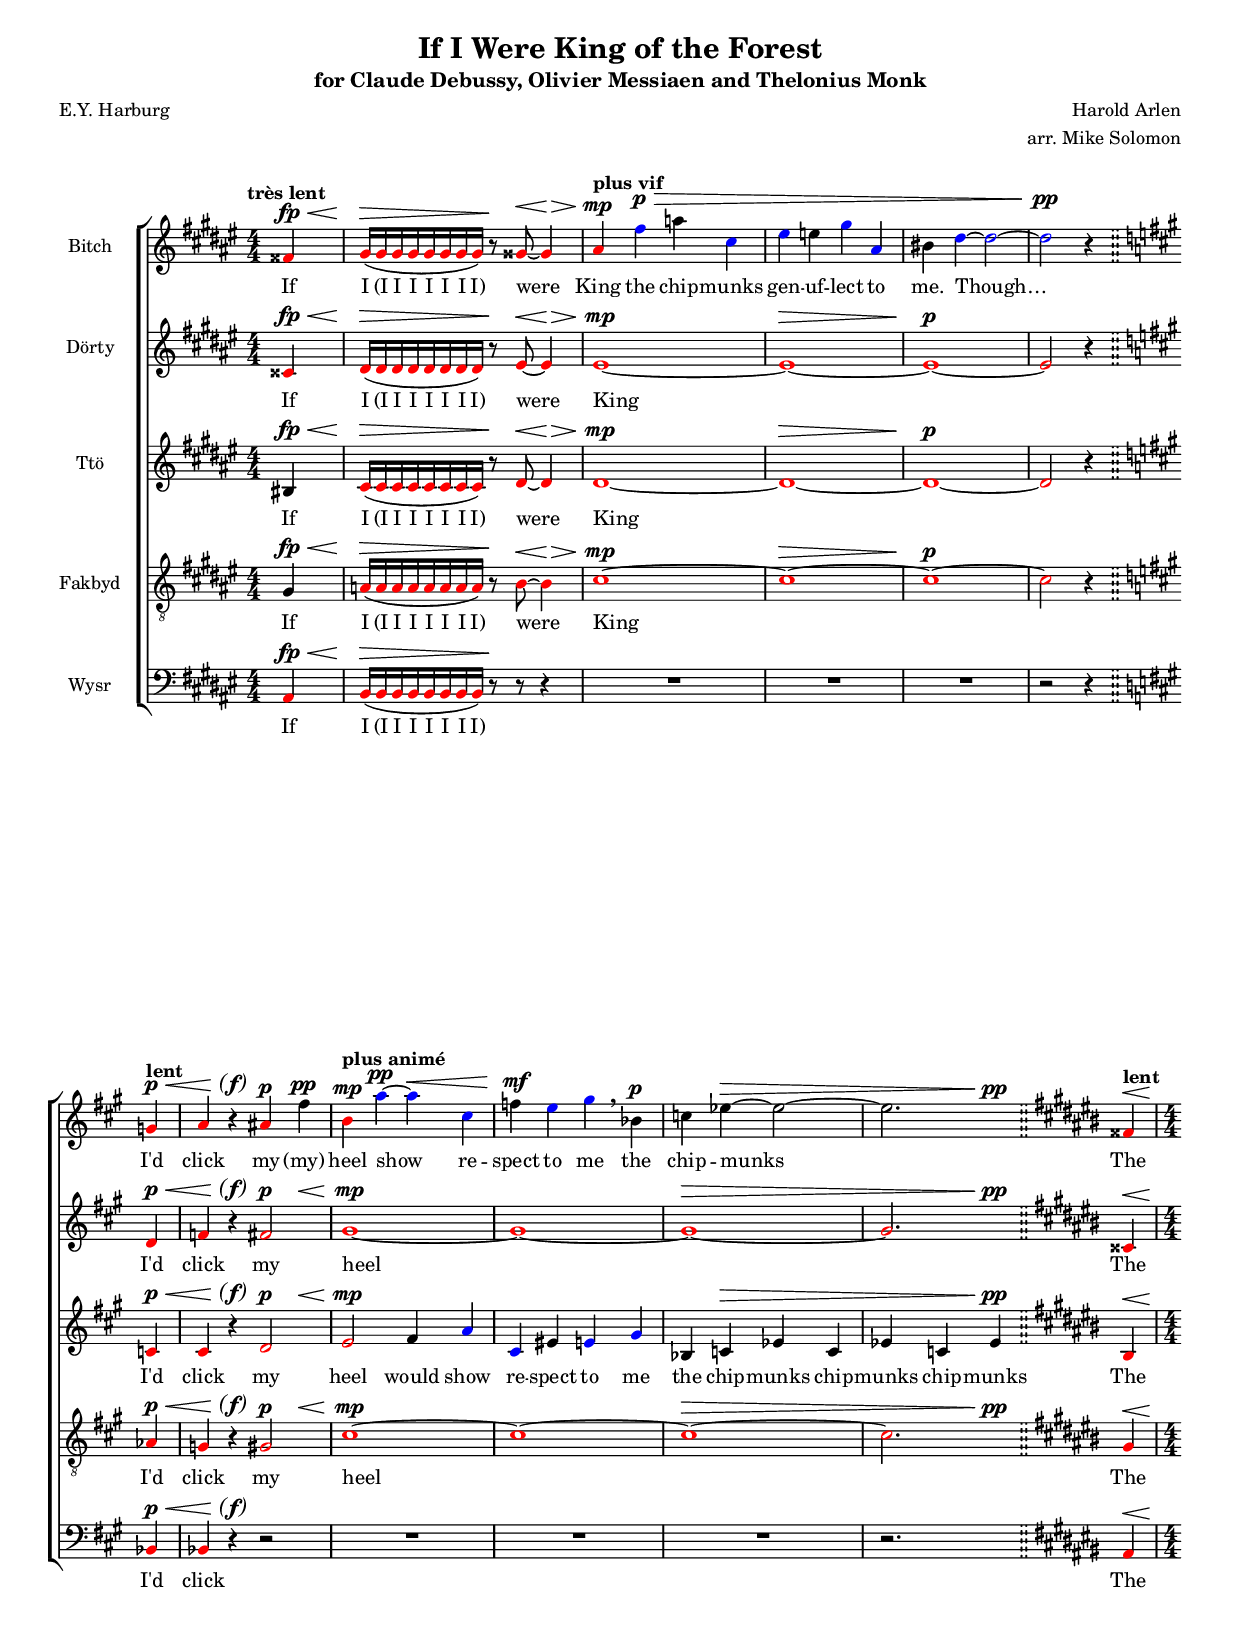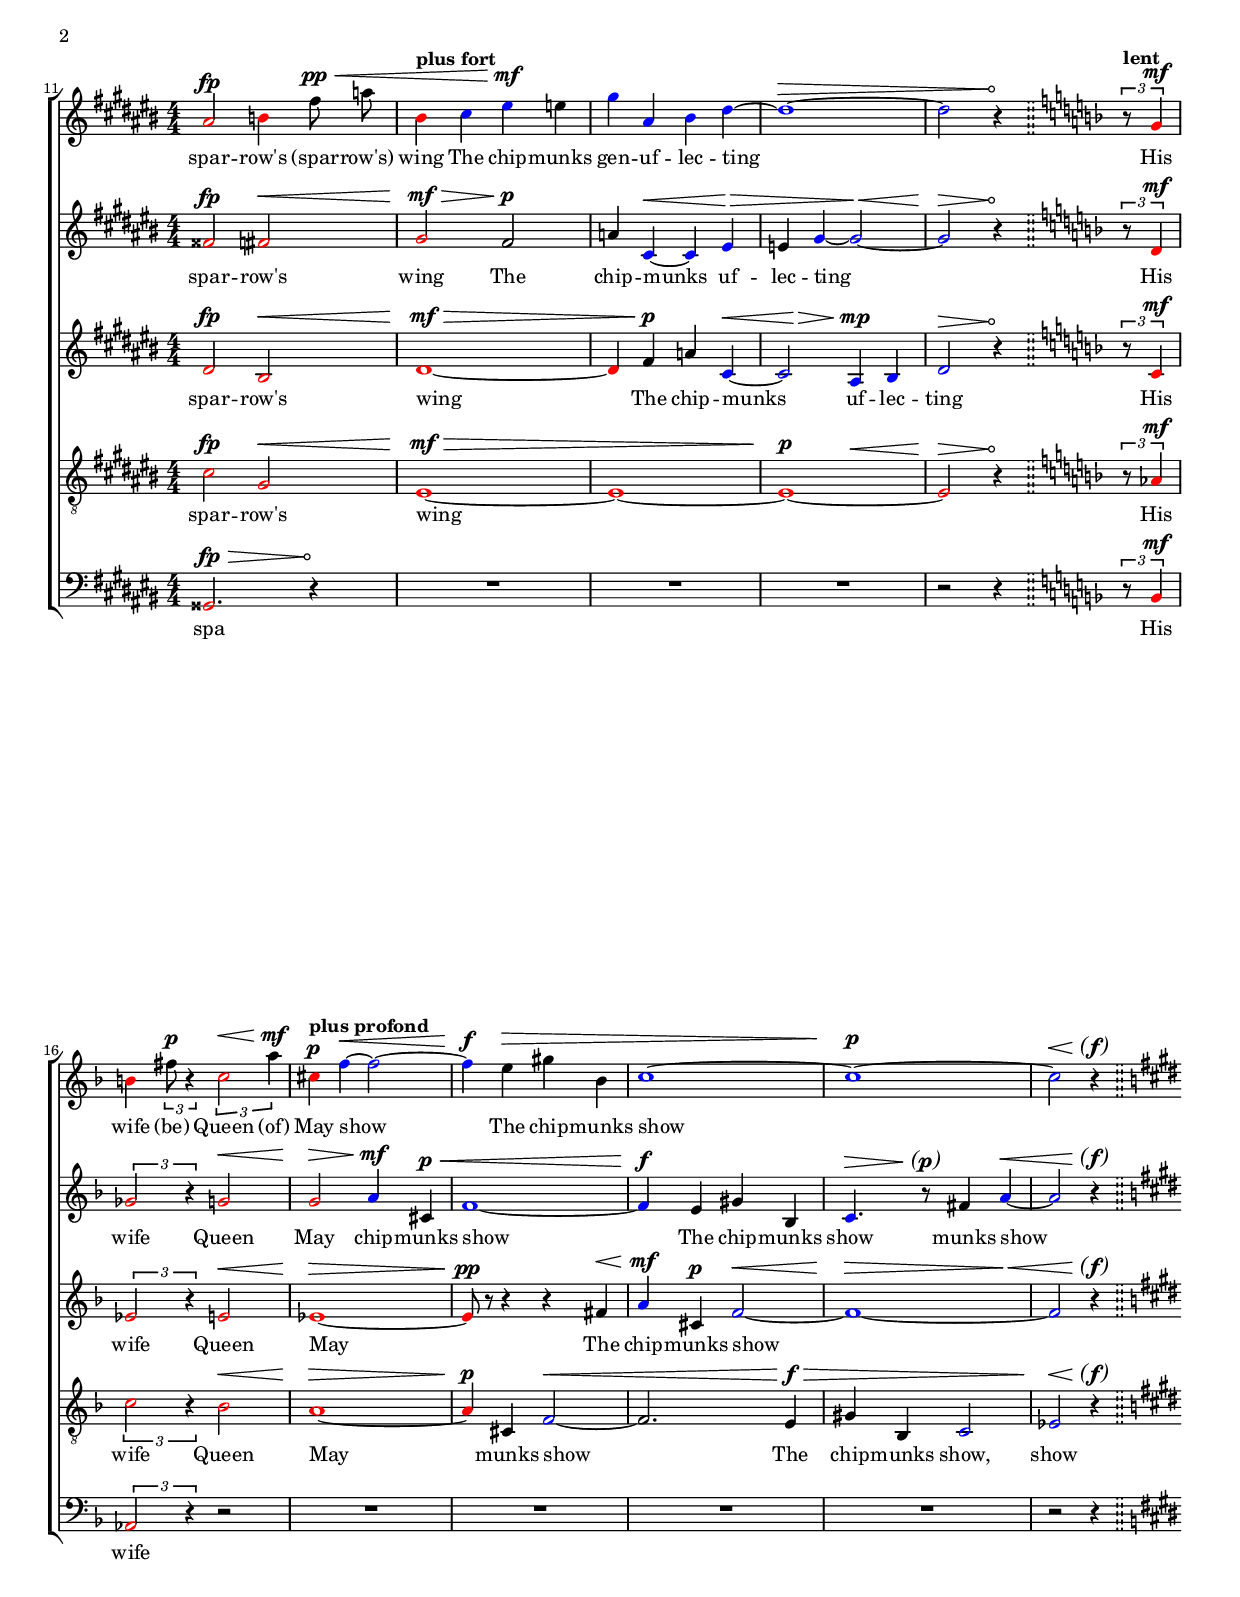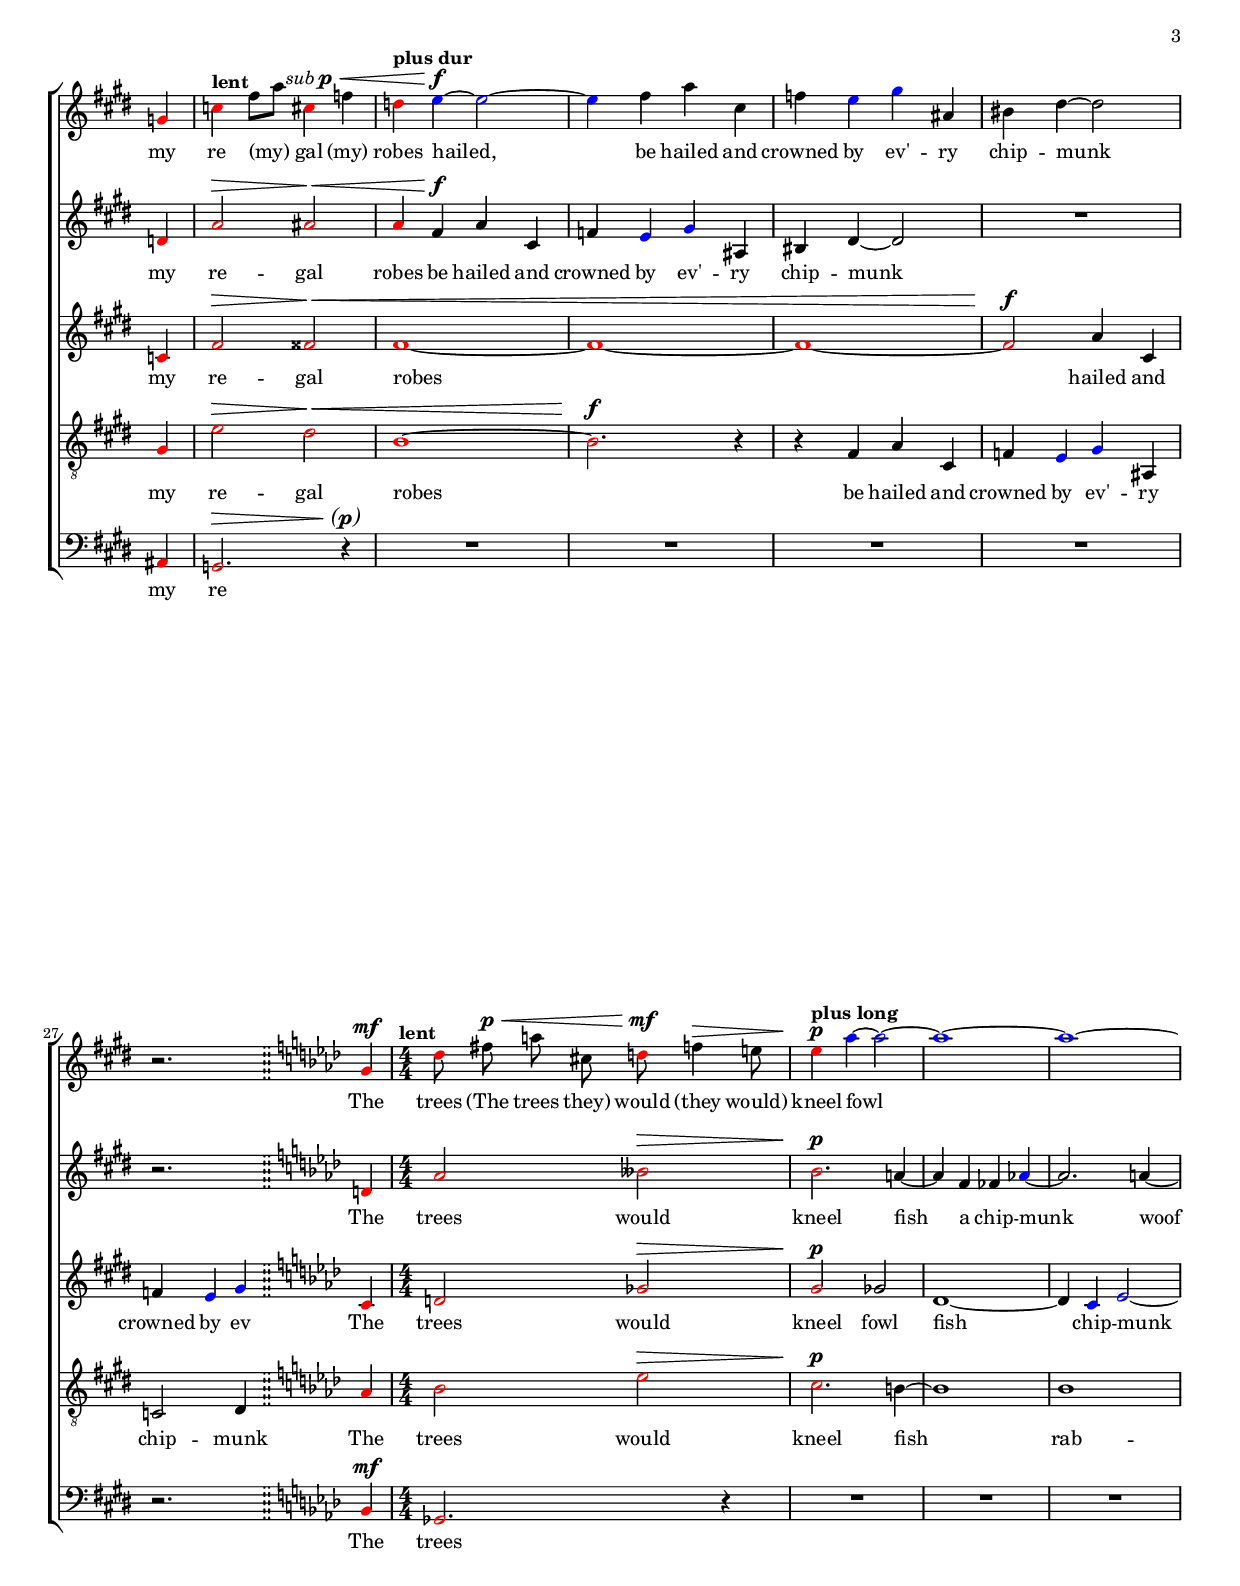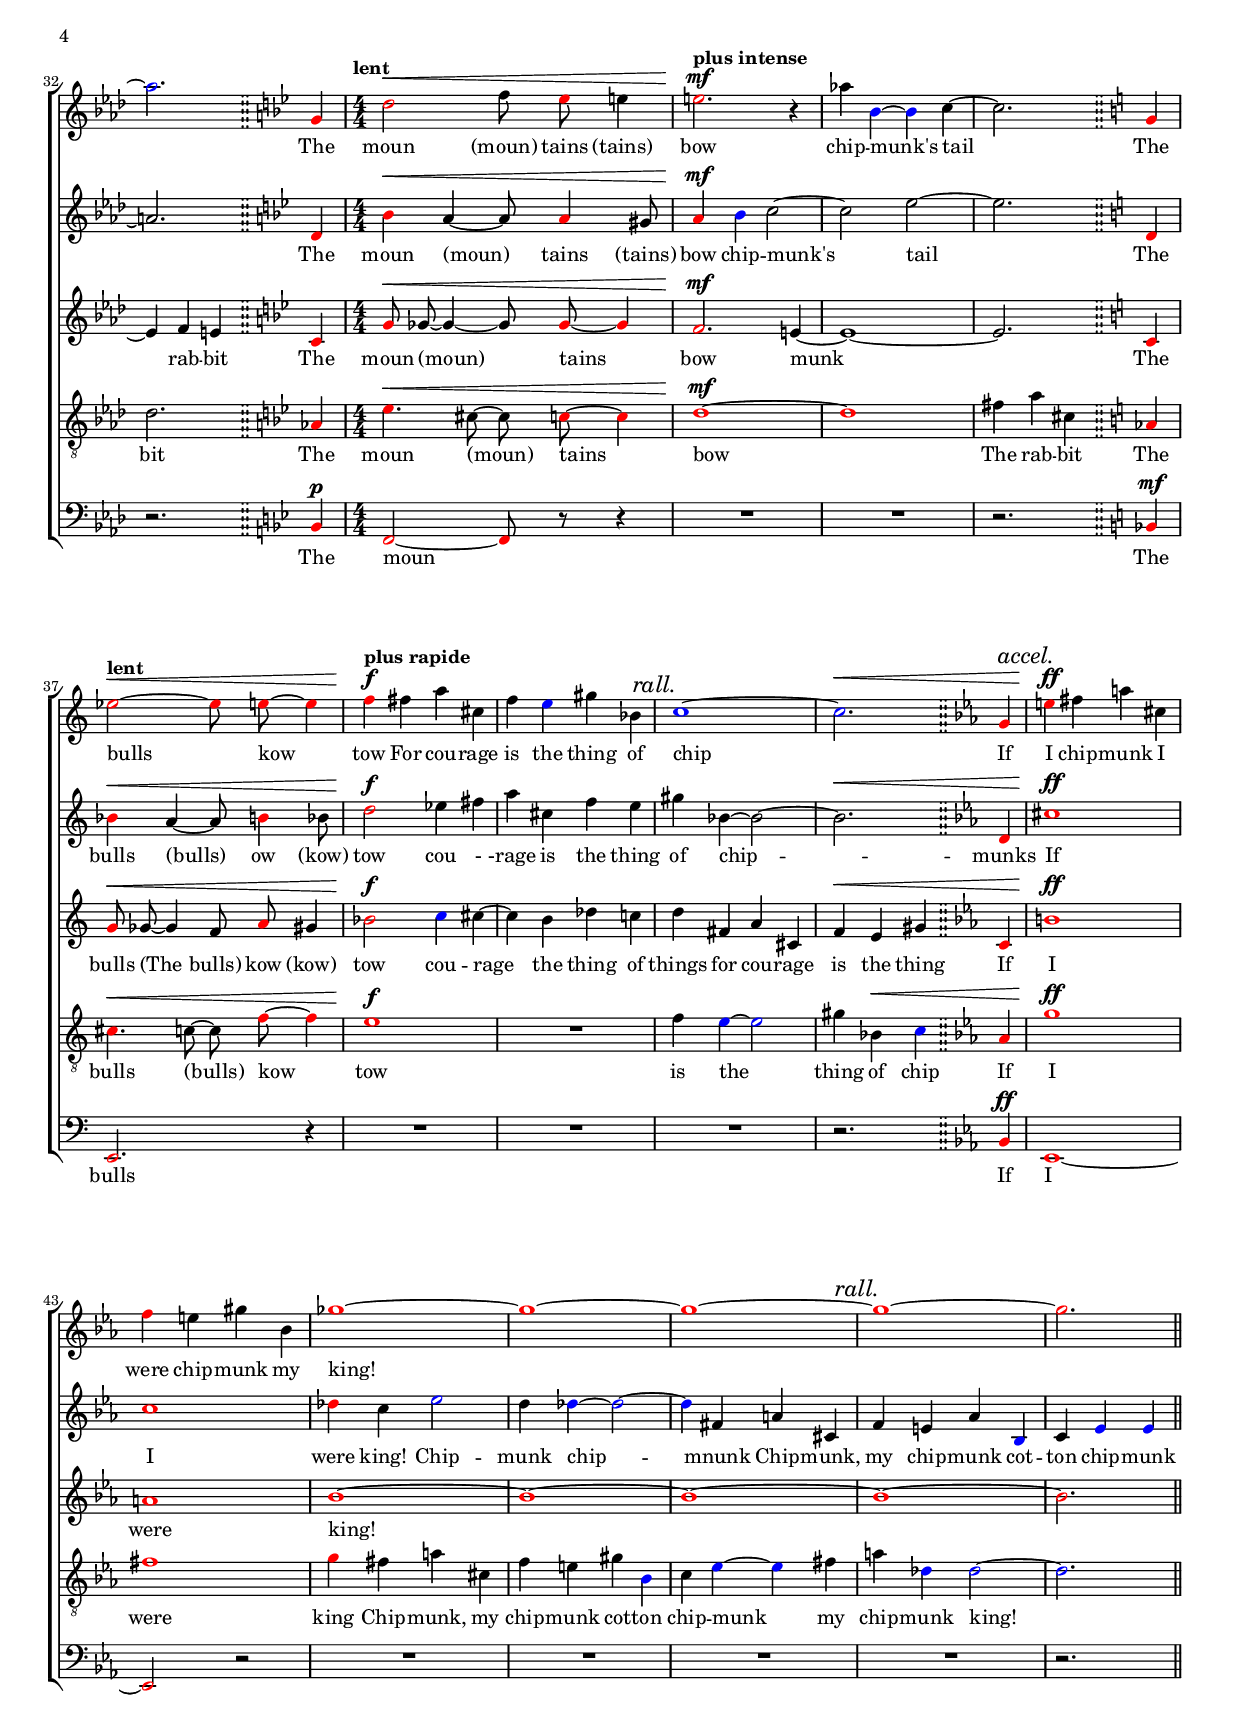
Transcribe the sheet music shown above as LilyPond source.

#(set-global-staff-size 15.87)

\version "2.17.0"
\include "defs-devel.ly"

#(ly:set-option 'point-and-click #f)

#(set-global-staff-size 15.87)
#(set-accidental-style 'modern-cautionary)

rall = \mark \markup \italic "rall."
accel = \mark \markup \italic "accel."
moltorall = \mark \markup \italic "molto rall."


%indy = #(make-music 'LaissezVibrerEvent)
indy = #(make-articulation "downbow")

\header {
  title = "If I Were King of the Forest"
  subtitle = "for Claude Debussy, Olivier Messiaen and Thelonius Monk"
  composer = "Harold Arlen"
  poet = "E.Y. Harburg"
  arranger = "arr. Mike Solomon"
}

hairlenSmall = {
  \hairlen #4
}

hairlenMed = {
  \hairlen #8
}

prefatoryMatter = {
  \autoBeamOff
}

\defineBarLine "!!" #'("!!" "" "")

mblue = { \bblue }
Mred = { \Red }
mred = { \rred }

marksKOTF = {
  \partial 4
  \tempo "très lent"
  \mtp #28
  s4 |
  \mtp #13 s4 \mtp #7 s \mtp #24 s \mtp #27 s |
  \tempo "plus vif"
  \mtp #40 s4 \mtp #47 s4 \mtp #48 s2 |
  s1 |
  s1 |
  s2. \bar "!!"
    \mtp #44
    \tempo "lent"
    s4 |
  s1 |
  \tempo "plus animé"
  \mtp #67 s4 \mtp #69 s \mtp #74 s \mtp #70 s |
  \mtp #68
  s1*2 |
  \mtp #68 s4 \mtp #65 s4 \mtp #63 s4  \bar "!!" \tempo "lent" \mtp #44 s4 |
  \time 4/4
  s2. \mtp #39 s4 |
  \tempo "plus fort"
  \unfoldChange #60 #80 #8 |
  s1*2 |
  s2. \bar "!!" \tempo "lent" \mtp #38 s4 |
  \mtp #51 s4 \mtp #47 s4 \mtp #47 s4 \mtp #41 s4 
  \tempo "plus profond"
  \mtp #71 s4 \mtp #78 s4 \mtp #82 s4 \mtp #93 s4 |
  s1*3 |
  s2. \bar "!!" s4 |
  \tempo "lent"
  \mtp #44 s4 \mtp #42 s \mtp #40 s \mtp #39 s |
  \tempo "plus dur"
  \mtp #69 s4 \mtp #73 s \mtp #77 s \mtp #80 s |
  s1*3 |
  \mtp #80 s4 \mtp #77 s \mtp #72 s \bar "!!" \mtp #68 s4 |
  \tempo "lent"
  \time 4/4
  \mtp #40 s4 \mtp #40 s \mtp #39 s \mtp #39 s |
  \tempo "plus long"
  \mtp #69 s4 \mtp #72 s \mtp #80 s \mtp #88 s |
  \mtp #93
  s1*2 |
  s2. \bar "!!" s4 |
  \time 4/4
  \tempo "lent"
  \mtp #49 s4 \mtp #51 s4 \mtp #50 s4 \mtp #47 s4
  \tempo "plus intense"
  \unfoldChange #80 #92 #8 |
  s1 |
  s2 \mtp #88 s4 \bar "!!" \mtp #80 s4 |
  \tempo "lent"
  \mtp #50 s4 \mtp #52 s \mtp #52 s \mtp #51 s
  \tempo "plus rapide"
  \unfoldChange #84 #100 #8 |
  s1 |
  \rall
  << { s1 s2. \bar "!!" s4 } { \unfoldChange #100 #80 #16 } >> |
  \accel
  \unfoldChange #80 #90 #16 |
  s1*3 |
  \rall
  \unfoldChange #90 #60 #14 \bar "||"
}

% not cot -- ton not chinz I'd com -- mand each
% the chip -- munks gen -- u -- flect to me. Though...

sopranoKOTF = \relative c' {
  \key fis \major
  \Mred \hairlenMed fisis4^\fp^\< |
  \set melismaBusyProperties = #'()
  gis16^\> [ ( gis gis gis gis gis gis gis ) ] r8\! << { \unset melismaBusyProperties gisis8 ~ gisis4 |
  ais4 \Black \mblue fis' a \mblue cis, |
  \mblue eis e \mblue gis \mblue ais, |
  bis \mblue dis ~ \mblue dis2 ~ \mblue dis2 r4 } { \hairlenSmall s8.^\< \hairlenSmall s8.^\> s4^\mp s2.^\p^\> s1 s1 s2^\pp } >>
  \key a \major
  \Mred g,4^\p^\< |
  a4 r\parend^\f ais4^\p \Black fis'^\pp |
  \mred b,4^\mp \mblue a'^\pp^ ~ \mblue a^\< \mblue cis, |
  f^\mf \mblue e \mblue gis \breathe bes,^\p |
  c ees4^\> ~ ees2 ~ |
  << { ees2. } { s2 s4^\pp } >> \key cis \major \Red fisis,4^\< |
  ais2^\fp b4 \Black fis'8^\pp^\< a |
  \mred bis,4 \mblue cis \mblue eis^\mf e |
  \mblue gis \mblue ais, \mblue bis \mblue dis ~ |
  \hairtip \mblue dis1^\> ~ |
  \mblue dis2 r4\! \key f \major \times 2/3 { r8 \mred g,4^\mf } |
  \mred b4 \times 2/3 { fis'8^\p r4 } \times 2/3 { \mred c2^\< a'4^\mf } |
  \mred cis,4^\p \mblue f^\< ~ \mblue f2 ~ |
  \mblue f4^\f e4^\> gis bes, |
  \mblue c1 ~ |
  \mblue c1^\p ~ |
  \mblue c2^\< r4\parend^\f \key e \major \mred g4 |
  \mred c4 fis8 [ a ] \mred cis,4^\subPd^\< f |
  \mred d4 \mblue e^\f ~ \mblue e2 ~ |
  \mblue e4 fis a cis, |
  f \mblue e \mblue gis ais, |
  bis4 dis ~ dis2 |
  r2. \key aes \major \mred g,4^\mf |
  \mred des'8 fis8^\p^\< a cis, \mred d^\mf f4^\> e8 |
  \mred ees4^\p \mblue aes ~ \mblue aes2 ~ |
  \mblue aes1 ~ |
  \mblue aes1 ~ |
  \mblue aes2. \key bes \major \mred g,4 |
  \mred d'2^\< f8 \mred ees e4 |
  \mred e2.^\mf r4 |
  aes4 \mblue bes, ~ \mblue bes c ~ |
  c2. \key c \major \mred g4 |
  \mred ees'2^\< ~ \mred ees8 \mred e ~ \mred e4 |
  \mred f4^\f fis a cis, |
  f \mblue e gis bes, |
  \mblue c1 ~ |
  \mblue c2.^\< \key ees \major \mred g4 |
  \mred e'^\ff fis a cis, |
  \mred f e gis bes, |
  \Mred ges'1 ~ |
  ges ~ |
  ges ~ |
  ges ~ |
  ges2.
}

sopranoKOTFWords = \lyricmode {
  If I (I I I I I I I) were King
  the chip -- munks gen -- uf -- lect to me. Though…
  I'd click my (my) heel
  show re -- spect to me the chip -- munks
  The spar -- row's
  (spar -- row's) wing
  The chip -- munks gen -- uf -- lec -- ting
  His wife (be) Queen (of) May
  show
  The chip -- munks show
  my re (my) gal (my) robes
  hailed,
  be hailed and crowned by ev' -- ry chip -- munk
  The trees (The trees they) would (they would)
  kneel fowl
  The moun (moun) tains (tains)
  bow
  chip -- munk's tail
  The bulls kow tow
  For cou -- rage is the thing of chip
  If I chip -- munk I were chip -- munk my
  king!
}

mezzoKOTF = \relative c' {
  \key fis \major
  \Mred \hairlenMed cisis4^\fp^\< |
  \set melismaBusyProperties = #'()
  dis16^\> [ ( dis dis dis dis dis dis dis ) ] r8\! \unset melismaBusyProperties << { eis8 ~ eis4 |
  eis1 ~ |
  eis ~ |
  eis ~ |
  eis2 } { \hairlenSmall s8.^\< \hairlenSmall s8.^\> s1^\mp s1^\> s4^\p } >> r4
  \key a \major
  d4^\p^\< |
  f4 r\parend^\f << { fis2 } { s4^\p s^\< } >> |
  gis1^\mp ~ |
  gis ~ |
  gis^\> ~ |
  << { gis2. } { s2 s4^\pp } >> \key cis \major cisis,4^\< |
  fisis2^\fp fis^\< |
  gis2^\mf^\> \Black fis\p |
  a4 \mblue cis,^\< ~ \mblue cis \mblue eis^\> |
  e4 \mblue gis ~ \mblue gis2^\< ~ |
  \mblue \hairtip gis2^\> r4\! \key f \major \times 2/3 { r8 \Mred d4^\mf } |
  \times 2/3 { ges2 r4 } g2^\< |
  g2^\> \Black \mblue a4^\mf cis,^\p^\< |
  \mblue f1 ~ |
  \mblue f4^\f e gis bes, |
  \mblue c4.^\> r8\parend^\p fis4 \mblue a^\< ~ |
  \mblue a2 r4\parend^\f \key e \major \Mred d,4 |
  a'2^\> ais^\< |
  a4 \Black fis^\f a cis, |
  f \mblue e \mblue gis ais, |
  bis dis ~ dis2 |
  R1 |
  r2. \key aes \major \Mred d4 |
  aes'2 beses^\> |
  bes2.^\p \Black a4 ~ |
  a f fes \bblue aes4 ~ |
  aes2. a4 ~ |
  a2. \key bes \major \mred d,4 |
  \mred bes'4^\< a4 ~ a8 \mred a4 gis8 |
  \mred a4^\mf \mblue bes c2 ~ |
  c2 ees ~ |
  ees2. \key c \major \mred d,4 |
  \mred bes'4^\< a ~ a8 \mred b4 bes8 |
  \mred d2^\f ees4 fis |
  a cis, f e |
  gis4 bes, ~ bes2 ~ |
  bes2.^\< \key ees \major \mred d,4 |
  \mred cis'1^\ff |
  \mred c |
  \mred des4 c \mblue ees2 |
  d4 \mblue des ~ \mblue des2 ~ |
  \mblue des4 fis, a cis, |
  f e aes \mblue bes, |
  c \mblue ees \mblue ees
}

mezzoKOTFWords = \lyricmode {
  If I (I I I I I I I) were King
  I'd click my heel
  The spar -- row's wing
  The chip -- munks uf -- lec -- ting
  His wife Queen May
  chip -- munks show
  The chip -- munks show
  munks show
  my re -- gal robes
  be hailed and crowned by ev' -- ry chip -- munk
  The trees would kneel
  fish a chip -- munk woof
  The moun (moun) tains (tains) bow
  chip -- munk's tail
  The bulls (bulls) ow (kow)
  tow cou - -rage is the thing of chip -- munks
  If I were king!
  Chip -- munk
  chip -- mnunk
  Chip -- munk, my chip -- munk cot -- ton chip -- munk king
}

altoKOTF = \relative c' {
  \key fis \major
  \hairlenMed bis4^\fp^\< |
  \set melismaBusyProperties = #'()
  \Mred cis16^\> [ ( cis cis cis cis cis cis cis ) ] r8\! << { \unset melismaBusyProperties dis8 ~ dis4 |
  dis1 ~ |
  dis ~ |
  dis ~ |
  dis2 } { \hairlenSmall s8.^\< \hairlenSmall s8.^\> s1^\mp s1^\> s4^\p } >> r4 \key a \major
  c4^\p^\< |
  cis4 r\parend^\f << { d2 } { s4^\p s4^\< } >> |
  e2^\mp \Black fis4 \mblue a |
  \mblue cis, eis \mblue e \mblue gis |
  bes, c^\> ees c |
  ees c ees^\pp \key cis \major \Mred bis4^\< |
  dis2^\fp bis^\<
  dis1^\mf^\> ~ |
  dis4 \Black fis^\p a \mblue cis,^\< ~  |
  << { \mblue cis2 } { s8 s4^\> } >> \mblue ais4^\mp \mblue bis | 
  \mblue \hairtip dis2^\> r4\! \Mred \key f \major \times 2/3 { r8 c4^\mf } |
  \times 2/3 { ees2 r4 } e2^\< |
  ees1^\> ~ |
  ees8^\pp r \Black r4 r fis^\< |
  \mblue a4^\mf cis,^\p \mblue f2^\< ~ |
  << { \mblue f1^\> ~ | } { s2. s4^\< } >>
  \mblue f2 r4\parend^\f \key e \major \Mred c4 |
  fis2^\> fisis^\< |
  fis1 ~ |
  fis1 ~ |
  fis1 ~ |
  fis2^\f \Black a4 cis, |
  f \mblue e \mblue gis \key aes \major \Mred c,4 |
  d2 ges^\> |
  g2^\p \Black ges |
  des1 ~ |
  des4 \mblue c \mblue ees2 ~ |
  ees4 f e \key bes \major \mred c4 |
  \mred g'8^\< ges ~ ges4 ~ ges8 \mred ges ~ \mred ges4 |
  \mred f2.^\mf e4 ~ |
  e1 ~ |
  e2. \key c \major \mred c4 |
  \mred g'8^\< ges ~ ges4 f8 \mred a gis4 |
  \mred bes2^\f \mblue c4 cis ~ |
  cis b des c |
  d4 fis, a cis, |
  f^\< e gis \key ees \major \mred \mred c, |
  \mred b'1^\ff |
  \mred a |
  \mred bes ~ |
  \mred bes ~ |
  \mred bes ~ |
  \mred bes ~ |
  \mred bes2.
}

altoKOTFWords = \lyricmode {
  If I (I I I I I I I) were King
  I'd click my heel
  would show re -- spect to me the \repeat unfold 3 { chip -- munks }
  The spar -- row's wing
  The chip -- munks uf -- lec -- ting
  His wife Queen May
  The chip -- munks show
  my re -- gal robes
  hailed and crowned by ev
  The trees would kneel fowl
  fish chip -- munk rab -- bit
  The moun (moun) tains
  bow munk
  The bulls (The bulls) kow (kow)
  tow cou -- rage
  the thing of things for cou -- rage is the thing
  If I were king!
}

tenorKOTF = \relative c' {
  \clef "treble_8"
  \key fis \major
  \hairlenMed gis4^\fp^\< |
  \set melismaBusyProperties = #'()
  \Mred a16^\> [ ( a a a a a a a ) ] r8\! << { \unset melismaBusyProperties b8 ~ b4 |
  cis1 ~ |
  cis ~ |
  cis ~ |
  cis2 } { \hairlenSmall s8.^\< \hairlenSmall s8.^\> s1^\mp s1^\> s4^\p } >>  r4
  \key a \major
  aes4^\p^\< |
  g4 r\parend^\f << { gis2  } { s4^\p s4^\< } >> |
  cis1^\mp ~ |
  cis ~ |
  cis^\> ~ |
  << { cis2. } { s2 s4^\pp } >> \key cis \major gis4^\< |
  cis2^\fp gis^\< |
  eis1^\mf^\> ~ |
  eis ~ |
  << { eis^\p ~ | } { s2 s^\< } >>
  \hairtip eis2^\> r4\! \key f \major \times 2/3 { r8 aes4^\mf } |
  \times 2/3 { c2 r4 } bes2^\< |
  a1^\> ~ |
  a4^\p \Black cis, \mblue f2^\< ~ |
  f2. e4^\f^\> |
  gis bes, \mblue c2 |
  \mblue ees2^\< r4\parend^\f \key e \major \Mred gis |
  e'2^\> dis^\< |
  b1 ~ |
  b2.^\f r4 | 
  r \Black fis a cis, |
  f \mblue e \mblue gis ais, |
  c2 dis4 \key aes \major \Mred aes' |
  bes2 ees^\> |
  c2.^\p \Black b4 ~ |
  b1 |
  bes1 |
  des2. \key bes \major \mred aes4 |
  \mred ees'4.^\< cis8 ~ cis \mred c ~ \mred c4 |
  \mred d1^\mf ~ |
  \mred d1 |
  fis4 a cis, \key c \major \mred aes4 |
  \mred cis4.^\< c8 ~ c8 \mred f ~ \mred f4 |
  \mred e1^\f |
  R1 |
  f4 \mblue e ~ \mblue e2 |
  gis4 bes,^\< \mblue c \key ees \major \mred aes |
  \mred g'1^\ff |
  \mred fis |
  \mred g4 fis a cis, |
  f e gis \mblue bes, |
  c \mblue ees ~ \mblue ees fis4 |
  a \mblue des, \mblue des2 ~ |
  \mblue des2.
}

tenorKOTFWords = \lyricmode {
  If I (I I I I I I I) were King
  I'd click my heel
  The spar -- row's wing
  His wife Queen
  May
  munks show
  The chip -- munks show, show
  my re -- gal robes
  be hailed and crowned by ev' -- ry chip -- munk
  The trees would
  kneel fish rab -- bit
  The moun (moun) tains
  bow
  The rab -- bit
  The bulls (bulls) kow tow
  is the
  thing of chip
  If I were king
  Chip -- munk, my chip -- munk cot -- ton chip -- munk
  my chip -- munk king! 
}

bassKOTF = \relative c {
  \clef "bass"
  \key fis \major
  \hairlenMed \Mred ais4^\fp^\< |
  \set melismaBusyProperties = #'()
  b16^\> [ ( b b b b b b b ) ] r8\! \unset melismaBusyProperties r8 r4 |
  R1 |
  R1 |
  R1 |
  r2 r4
  \key a \major
  bes4^\p^\< |
  bes4 r\parend^\f r2 |
  R1 |
  R1 |
  R1 |
  r2. \key cis \major ais4^\< |
  \hairtip gisis2.^\fp^\> r4\! |
  R1 |
  R1 |
  R1 |
  r2 r4 \key f \major \times 2/3 { r8 bes4^\mf } |
  \times 2/3 { aes2 r4 } r2 |
  R1 |
  R1 |
  R1 |
  R1 |
  r2 r4 \key e \major ais4 |
  g2.^\> r4\parend^\p |
  R1 |
  R1 |
  R1 |
  R1 |
  r2. \key aes \major bes4^\mf |
  ges2. r4 |
  R1 |
  R1 |
  R1 |
  r2. \key bes \major bes4^\p |
  f2 ~ f8 r r4 |
  R1 |
  R1 |
  r2. \key c \major bes4^\mf |
  e,2. r4 |
  R1 |
  R1 |
  R1 |
  r2. \key ees \major bes'4^\ff |
  ees,1 ~ |
  ees2 r |
  R1 |
  R1 |
  R1 |
  R1 |
  r2.
}

bassKOTFWords = \lyricmode {
  If I (I I I I I I I)
  I'd click
  The spa
  His wife
  my re
  The trees
  The moun
  The bulls
  If I
}


\score {
  \new ChoirStaff <<
    \new Staff \with { midiInstrument = #"vibraphone" instrumentName = \bitchName } <<
      \new Voice = "soprano" { << { \numericTimeSignature
	\prefatoryMatter
        \sopranoKOTF
      } {
        \marksKOTF
      } >> }
      \new Lyrics \lyricsto "soprano" {
        \sopranoKOTFWords
      }
    >>
    \new Staff \with { midiInstrument = #"vibraphone" instrumentName = \dortyName } <<
      \new Voice = "mezzo" { \numericTimeSignature
	\prefatoryMatter
        \mezzoKOTF
      }
      \new Lyrics \lyricsto "mezzo" {
        \mezzoKOTFWords
      }
    >>
    \new Staff \with { midiInstrument = #"vibraphone" instrumentName = \ttoName } <<
      \new Voice = "alto" { \numericTimeSignature
	\prefatoryMatter
        \altoKOTF
      }
      \new Lyrics \lyricsto "alto" {
        \altoKOTFWords
      }
    >>
    \new Staff \with { midiInstrument = #"vibraphone" instrumentName = \fakbydName } <<
      \new Voice = "tenor" { \numericTimeSignature
	\prefatoryMatter
        \tenorKOTF
      }
      \new Lyrics \lyricsto "tenor" {
        \tenorKOTFWords
      }
    >>
    \new Staff \with { midiInstrument = #"vibraphone" instrumentName = \wysrName } <<
      \new Voice = "bass" { \numericTimeSignature
	\prefatoryMatter
        \bassKOTF
      }
      \new Lyrics \lyricsto "bass" {
        \bassKOTFWords
      }
    >>
  >>
  \layout {
    \context {
      \Voice
      \override HorizontalBracket.direction = #UP
      \consists "Horizontal_bracket_engraver"
      \override TextScript #'layer = #6
      \override NoteHead #'layer = #7
      \override Glissando #'breakable = ##t
      \override TupletNumber #'breakable = ##t
      \override TupletBracket #'breakable = ##t
      \remove "Forbid_line_break_engraver"
    }
    \context {
      \Staff
      %\consists "Metronome_mark_engraver"
      \override TimeSignature #'style = #'numbered
      \override StaffSymbol #'layer = #4
      \override TimeSignature #'layer = #3
      \override TimeSignature #'whiteout = ##t
    }
    \context {
      \Lyrics
      %\override LyricText #'whiteout = ##t
      \override LyricText #'layer = #6
    }
    \context {
      \Score
      %\remove "Metronome_mark_engraver"
      \override NonMusicalPaperColumn #'allow-loose-spacing = ##f
    }
  }
  \midi {}
}
%{
\pageBreak

\score {
  \new PianoStaff <<
    \new Staff  {
      \new Voice = "soprano" { << { \numericTimeSignature
        \prefatoryMatter
        \sopranoKOTF
      } \\ {         \prefatoryMatter
        \mezzoKOTF
         } \\ {         \prefatoryMatter
        \altoKOTF
         } {
        \marksKOTF
      } >> }
    }
    \new Staff  {
      \new Voice = "tenor" { << { \numericTimeSignature
        \prefatoryMatter
        \tenorKOTF
      } \\ \\ {         \prefatoryMatter
        \bassKOTF
         } {
      } >> }
    }
  >>
  \layout {
    \context {
      \Voice
      \override TextScript #'layer = #6
      \override NoteHead #'layer = #7
      \override Glissando #'breakable = ##t
      \override TupletNumber #'breakable = ##t
      \override TupletBracket #'breakable = ##t
      \remove "Forbid_line_break_engraver"
    }
    \context {
      \Staff
      %\consists "Metronome_mark_engraver"
      \override TimeSignature #'style = #'numbered
      \override StaffSymbol #'layer = #4
      \override TimeSignature #'layer = #3
      \override TimeSignature #'whiteout = ##t
    }
    \context {
      \Lyrics
      %\override LyricText #'whiteout = ##t
      \override LyricText #'layer = #6
    }
    \context {
      \Score
      %\remove "Metronome_mark_engraver"
      \override NonMusicalPaperColumn #'allow-loose-spacing = ##f
    }
  }
}
%}